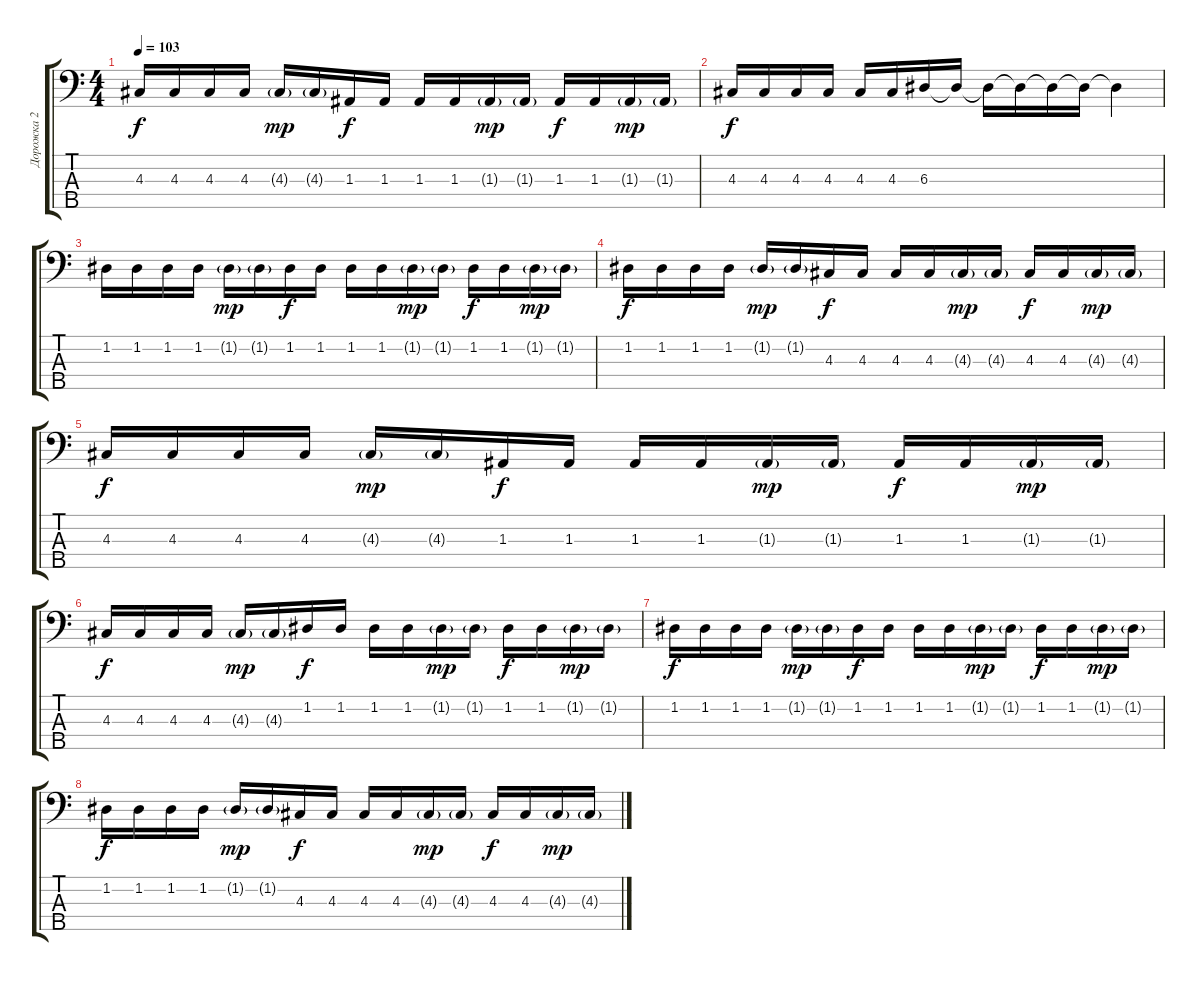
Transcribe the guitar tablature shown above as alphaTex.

\track ("Дорожка 2" "Дорожка 2") {instrument electricguitarjazz}
\staff {score tabs}
\tuning (G2 D2 A1 E1 B0) {hide}
\ts (4 4)
\tempo 103
\clef f4
\ks c
4.3.16{dy f} 4.3.16 4.3.16 4.3.16 4.3{g}.16{dy mp} 4.3{g}.16 1.3.16{dy f} 1.3.16 1.3.16 1.3.16 1.3{g}.16{dy mp} 1.3{g}.16 1.3.16{dy f} 1.3.16 1.3{g}.16{dy mp} 1.3{g}.16 |
4.3.16{dy f} 4.3.16 4.3.16 4.3.16 4.3.16 4.3.16 6.3.16 6.3{t}.16 6.3{t}.16 6.3{t}.16 6.3{t}.16 6.3{t}.16 6.3{t}.4 |
1.2.16 1.2.16 1.2.16 1.2.16 1.2{g}.16{dy mp} 1.2{g}.16 1.2.16{dy f} 1.2.16 1.2.16 1.2.16 1.2{g}.16{dy mp} 1.2{g}.16 1.2.16{dy f} 1.2.16 1.2{g}.16{dy mp} 1.2{g}.16 |
1.2.16{dy f} 1.2.16 1.2.16 1.2.16 1.2{g}.16{dy mp} 1.2{g}.16 4.3.16{dy f} 4.3.16 4.3.16 4.3.16 4.3{g}.16{dy mp} 4.3{g}.16 4.3.16{dy f} 4.3.16 4.3{g}.16{dy mp} 4.3{g}.16 |
4.3.16{dy f} 4.3.16 4.3.16 4.3.16 4.3{g}.16{dy mp} 4.3{g}.16 1.3.16{dy f} 1.3.16 1.3.16 1.3.16 1.3{g}.16{dy mp} 1.3{g}.16 1.3.16{dy f} 1.3.16 1.3{g}.16{dy mp} 1.3{g}.16 |
4.3.16{dy f} 4.3.16 4.3.16 4.3.16 4.3{g}.16{dy mp} 4.3{g}.16 1.2.16{dy f} 1.2.16 1.2.16 1.2.16 1.2{g}.16{dy mp} 1.2{g}.16 1.2.16{dy f} 1.2.16 1.2{g}.16{dy mp} 1.2{g}.16 |
1.2.16{dy f} 1.2.16 1.2.16 1.2.16 1.2{g}.16{dy mp} 1.2{g}.16 1.2.16{dy f} 1.2.16 1.2.16 1.2.16 1.2{g}.16{dy mp} 1.2{g}.16 1.2.16{dy f} 1.2.16 1.2{g}.16{dy mp} 1.2{g}.16 |
1.2.16{dy f} 1.2.16 1.2.16 1.2.16 1.2{g}.16{dy mp} 1.2{g}.16 4.3.16{dy f} 4.3.16 4.3.16 4.3.16 4.3{g}.16{dy mp} 4.3{g}.16 4.3.16{dy f} 4.3.16 4.3{g}.16{dy mp} 4.3{g}.16
